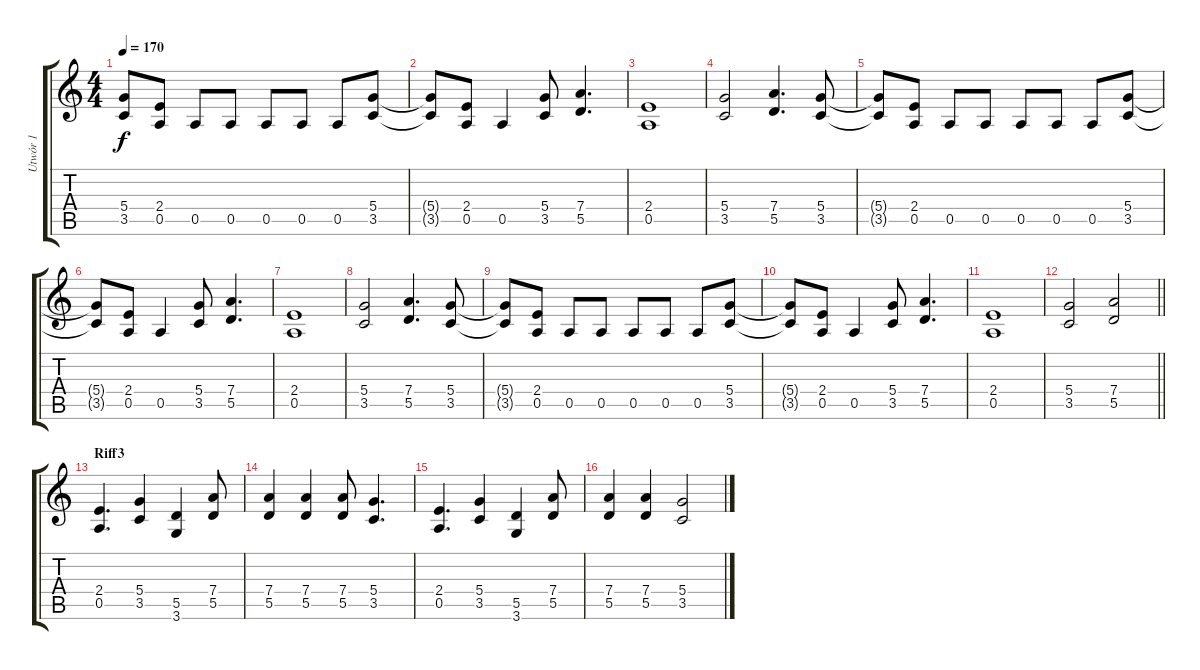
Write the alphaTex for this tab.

\track ("Utwór 1" "Utwór 1") {instrument distortionguitar}
\staff {score tabs}
\tuning (E4 B3 G3 D3 A2 E2) {hide}
\ts (4 4)
\tempo 170
\clef g2
\ks c
(5.4{t} 3.5{t}).8{dy f} (2.4 0.5).8 0.5.8 0.5.8 0.5.8 0.5.8 0.5.8 (5.4 3.5).8 |
(5.4{t} 3.5{t}).8 (2.4 0.5).8 0.5.4 (5.4 3.5).8 (7.4 5.5).4{d} |
(2.4 0.5).1 |
(5.4 3.5).2 (7.4 5.5).4{d} (5.4 3.5).8 |
(5.4{t} 3.5{t}).8 (2.4 0.5).8 0.5.8 0.5.8 0.5.8 0.5.8 0.5.8 (5.4 3.5).8 |
(5.4{t} 3.5{t}).8 (2.4 0.5).8 0.5.4 (5.4 3.5).8 (7.4 5.5).4{d} |
(2.4 0.5).1 |
(5.4 3.5).2 (7.4 5.5).4{d} (5.4 3.5).8 |
(5.4{t} 3.5{t}).8 (2.4 0.5).8 0.5.8 0.5.8 0.5.8 0.5.8 0.5.8 (5.4 3.5).8 |
(5.4{t} 3.5{t}).8 (2.4 0.5).8 0.5.4 (5.4 3.5).8 (7.4 5.5).4{d} |
(2.4 0.5).1 |
\barLineRight lightlight
(5.4 3.5).2 (7.4 5.5).2 |
\section ("" "Riff3")
(2.4 0.5).4{d} (5.4 3.5).4 (5.5 3.6).4 (7.4 5.5).8 |
(7.4 5.5).4 (7.4 5.5).4 (7.4 5.5).8 (5.4 3.5).4{d} |
(2.4 0.5).4{d} (5.4 3.5).4 (5.5 3.6).4 (7.4 5.5).8 |
(7.4 5.5).4 (7.4 5.5).4 (5.4 3.5).2
